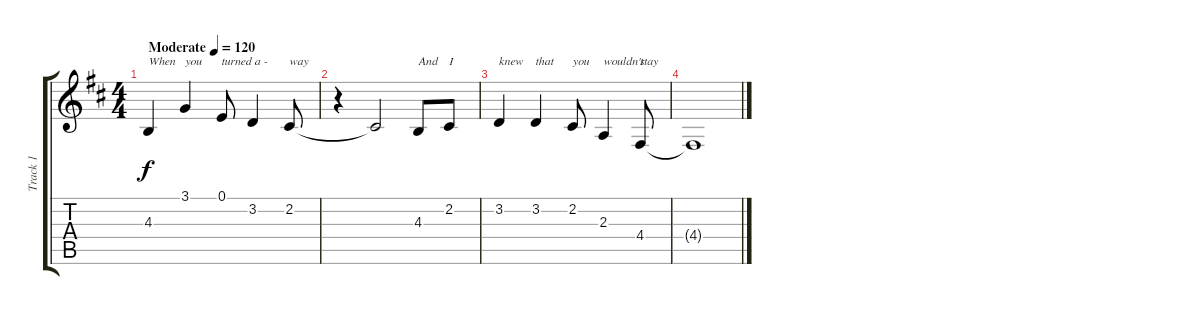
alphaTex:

\track ("Track 1" "Track 1") {instrument acousticgrandpiano}
\staff {score tabs}
\tuning (E4 B3 G3 D3 A2 E2) {hide}
\ts (4 4)
\tempo (120 "Moderate")
\clef g2
\ks d
4.3.4{txt "When" dy f instrument acousticgrandpiano} 3.1.4{txt "you"} 0.1.8{txt "turned a -"} 3.2.4 2.2.8{txt "way"} |
r.4 2.2{t}.2 4.3.8{txt "And"} 2.2.8{txt "I"} |
3.2.4{txt "knew"} 3.2.4{txt "that"} 2.2.8{txt "you"} 2.3.4{txt "wouldn't"} 4.4.8{txt "stay"} |
4.4{t}.1
